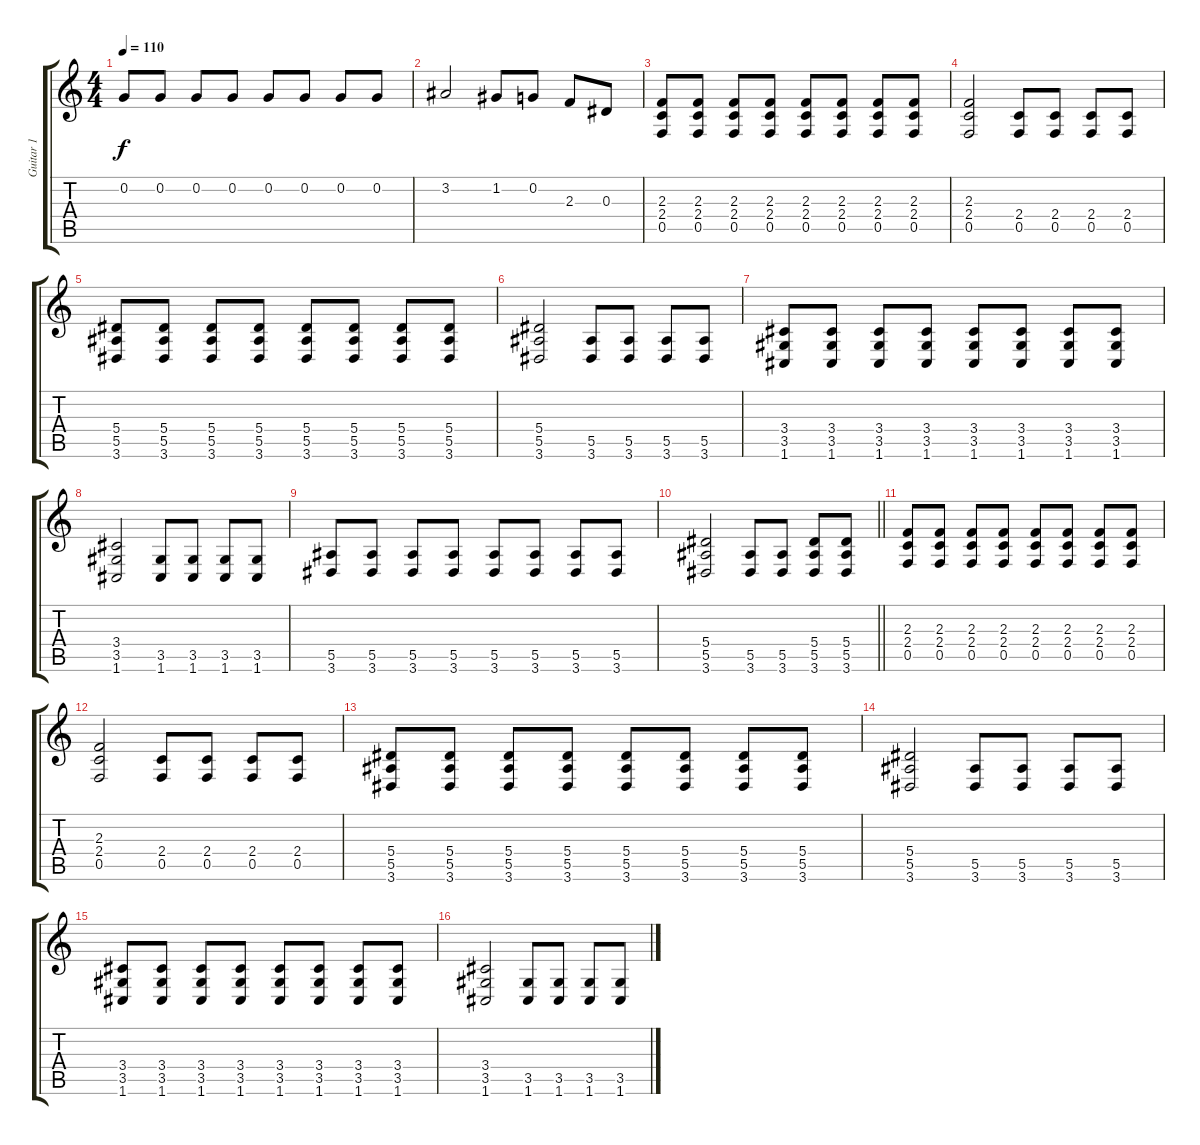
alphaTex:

\track ("Guitar 1" "Guitar 1") {instrument distortionguitar}
\staff {score tabs}
\tuning (C4 G3 Eb3 Bb2 F2 C2) {hide}
\ts (4 4)
\tempo 110
\clef g2
\ks c
0.2.8{dy f} 0.2.8 0.2.8 0.2.8 0.2.8 0.2.8 0.2.8 0.2.8 |
3.2.2 1.2.8 0.2.8 2.3.8 0.3.8 |
(2.3 2.4 0.5).8 (2.3 2.4 0.5).8 (2.3 2.4 0.5).8 (2.3 2.4 0.5).8 (2.3 2.4 0.5).8 (2.3 2.4 0.5).8 (2.3 2.4 0.5).8 (2.3 2.4 0.5).8 |
(2.3 2.4 0.5).2 (2.4 0.5).8 (2.4 0.5).8 (2.4 0.5).8 (2.4 0.5).8 |
(5.4 5.5 3.6).8 (5.4 5.5 3.6).8 (5.4 5.5 3.6).8 (5.4 5.5 3.6).8 (5.4 5.5 3.6).8 (5.4 5.5 3.6).8 (5.4 5.5 3.6).8 (5.4 5.5 3.6).8 |
(5.4 5.5 3.6).2 (5.5 3.6).8 (5.5 3.6).8 (5.5 3.6).8 (5.5 3.6).8 |
(3.4 3.5 1.6).8 (3.4 3.5 1.6).8 (3.4 3.5 1.6).8 (3.4 3.5 1.6).8 (3.4 3.5 1.6).8 (3.4 3.5 1.6).8 (3.4 3.5 1.6).8 (3.4 3.5 1.6).8 |
(3.4 3.5 1.6).2 (3.5 1.6).8 (3.5 1.6).8 (3.5 1.6).8 (3.5 1.6).8 |
(5.5 3.6).8 (5.5 3.6).8 (5.5 3.6).8 (5.5 3.6).8 (5.5 3.6).8 (5.5 3.6).8 (5.5 3.6).8 (5.5 3.6).8 |
\barLineRight lightlight
(5.4 5.5 3.6).2 (5.5 3.6).8 (5.5 3.6).8 (5.4 5.5 3.6).8 (5.4 5.5 3.6).8 |
(2.3 2.4 0.5).8 (2.3 2.4 0.5).8 (2.3 2.4 0.5).8 (2.3 2.4 0.5).8 (2.3 2.4 0.5).8 (2.3 2.4 0.5).8 (2.3 2.4 0.5).8 (2.3 2.4 0.5).8 |
(2.3 2.4 0.5).2 (2.4 0.5).8 (2.4 0.5).8 (2.4 0.5).8 (2.4 0.5).8 |
(5.4 5.5 3.6).8 (5.4 5.5 3.6).8 (5.4 5.5 3.6).8 (5.4 5.5 3.6).8 (5.4 5.5 3.6).8 (5.4 5.5 3.6).8 (5.4 5.5 3.6).8 (5.4 5.5 3.6).8 |
(5.4 5.5 3.6).2 (5.5 3.6).8 (5.5 3.6).8 (5.5 3.6).8 (5.5 3.6).8 |
(3.4 3.5 1.6).8 (3.4 3.5 1.6).8 (3.4 3.5 1.6).8 (3.4 3.5 1.6).8 (3.4 3.5 1.6).8 (3.4 3.5 1.6).8 (3.4 3.5 1.6).8 (3.4 3.5 1.6).8 |
(3.4 3.5 1.6).2 (3.5 1.6).8 (3.5 1.6).8 (3.5 1.6).8 (3.5 1.6).8
